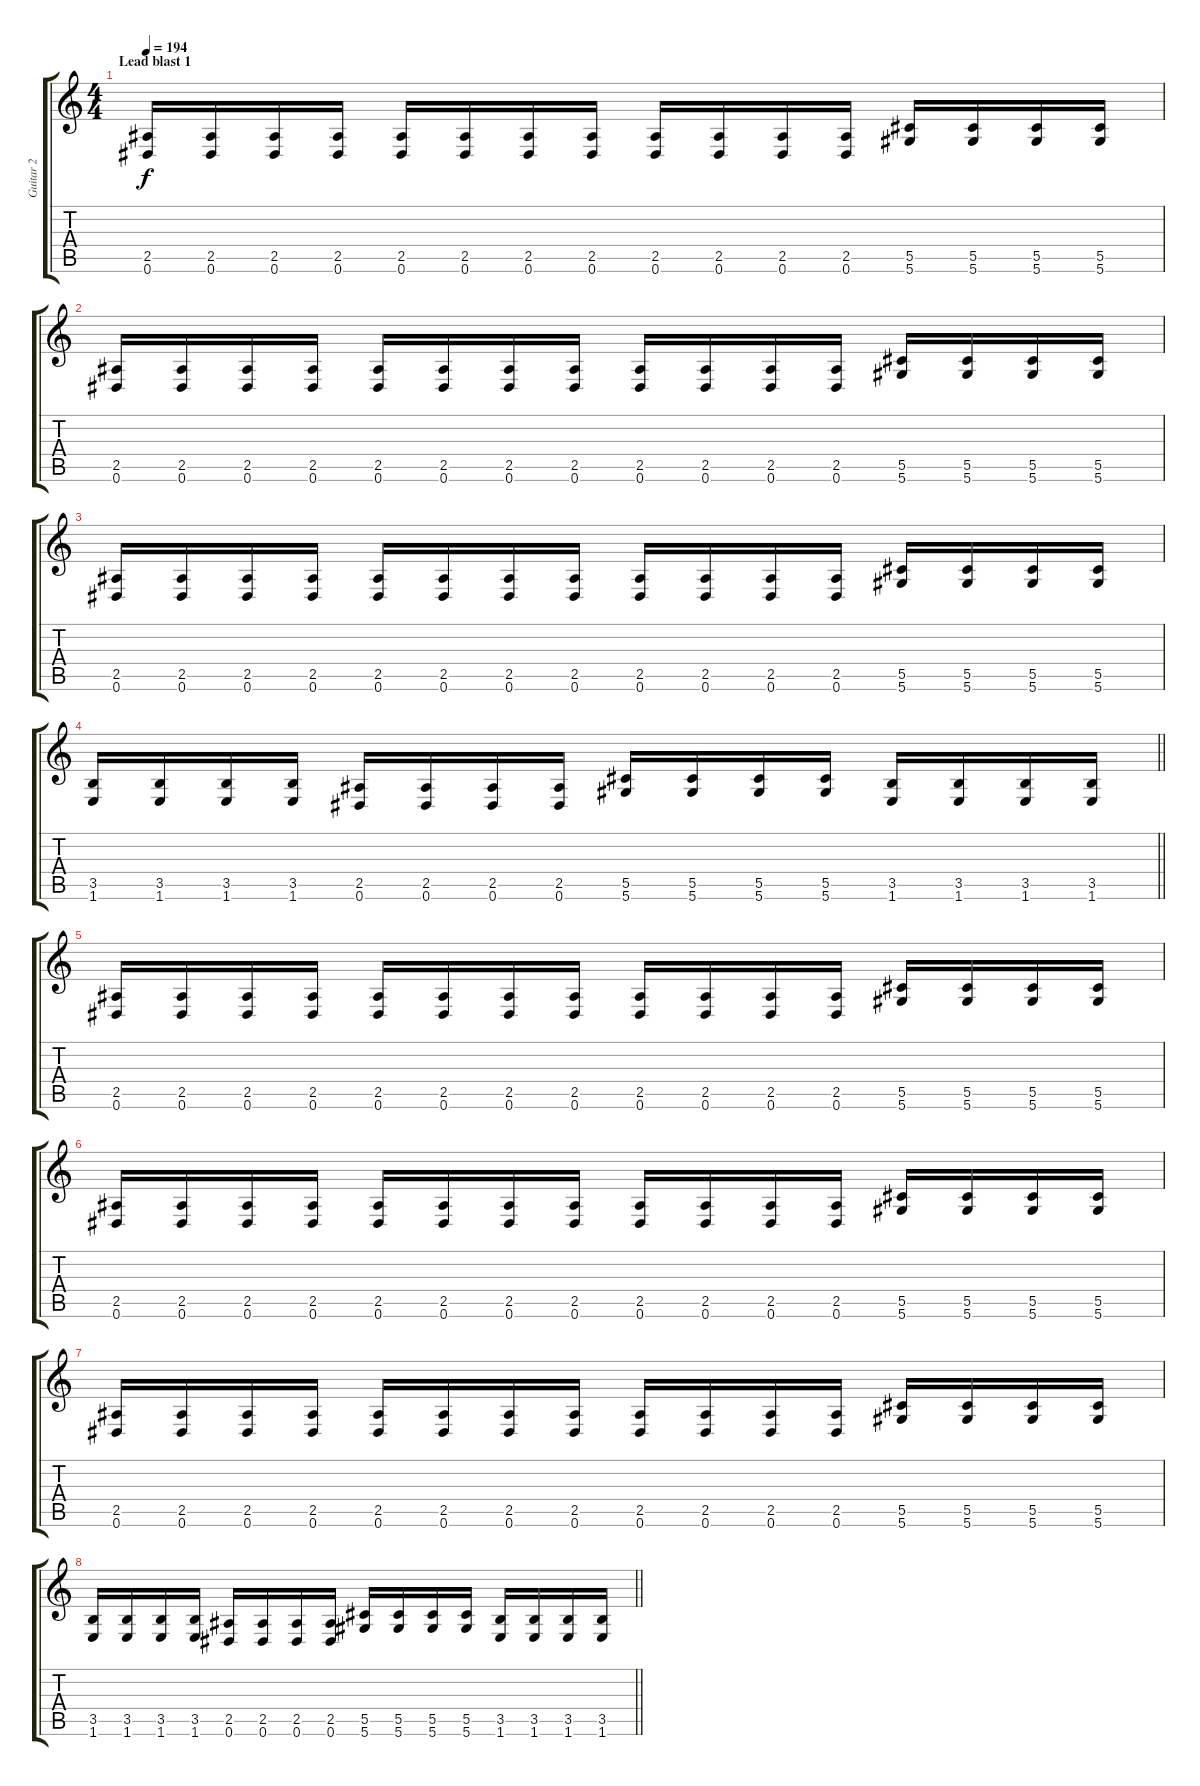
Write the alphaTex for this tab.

\track ("Guitar 2" "Guitar 2") {instrument overdrivenguitar}
\staff {score tabs}
\tuning (Eb4 Bb3 Gb3 Db3 Ab2 Eb2) {hide}
\ts (4 4)
\section ("" "Lead blast 1")
\tempo 194
\clef g2
\ks c
(2.5 0.6).16{dy f} (2.5 0.6).16 (2.5 0.6).16 (2.5 0.6).16 (2.5 0.6).16 (2.5 0.6).16 (2.5 0.6).16 (2.5 0.6).16 (2.5 0.6).16 (2.5 0.6).16 (2.5 0.6).16 (2.5 0.6).16 (5.5 5.6).16 (5.5 5.6).16 (5.5 5.6).16 (5.5 5.6).16 |
(2.5 0.6).16 (2.5 0.6).16 (2.5 0.6).16 (2.5 0.6).16 (2.5 0.6).16 (2.5 0.6).16 (2.5 0.6).16 (2.5 0.6).16 (2.5 0.6).16 (2.5 0.6).16 (2.5 0.6).16 (2.5 0.6).16 (5.5 5.6).16 (5.5 5.6).16 (5.5 5.6).16 (5.5 5.6).16 |
(2.5 0.6).16 (2.5 0.6).16 (2.5 0.6).16 (2.5 0.6).16 (2.5 0.6).16 (2.5 0.6).16 (2.5 0.6).16 (2.5 0.6).16 (2.5 0.6).16 (2.5 0.6).16 (2.5 0.6).16 (2.5 0.6).16 (5.5 5.6).16 (5.5 5.6).16 (5.5 5.6).16 (5.5 5.6).16 |
\barLineRight lightlight
(3.5 1.6).16 (3.5 1.6).16 (3.5 1.6).16 (3.5 1.6).16 (2.5 0.6).16 (2.5 0.6).16 (2.5 0.6).16 (2.5 0.6).16 (5.5 5.6).16 (5.5 5.6).16 (5.5 5.6).16 (5.5 5.6).16 (3.5 1.6).16 (3.5 1.6).16 (3.5 1.6).16 (3.5 1.6).16 |
(2.5 0.6).16 (2.5 0.6).16 (2.5 0.6).16 (2.5 0.6).16 (2.5 0.6).16 (2.5 0.6).16 (2.5 0.6).16 (2.5 0.6).16 (2.5 0.6).16 (2.5 0.6).16 (2.5 0.6).16 (2.5 0.6).16 (5.5 5.6).16 (5.5 5.6).16 (5.5 5.6).16 (5.5 5.6).16 |
(2.5 0.6).16 (2.5 0.6).16 (2.5 0.6).16 (2.5 0.6).16 (2.5 0.6).16 (2.5 0.6).16 (2.5 0.6).16 (2.5 0.6).16 (2.5 0.6).16 (2.5 0.6).16 (2.5 0.6).16 (2.5 0.6).16 (5.5 5.6).16 (5.5 5.6).16 (5.5 5.6).16 (5.5 5.6).16 |
(2.5 0.6).16 (2.5 0.6).16 (2.5 0.6).16 (2.5 0.6).16 (2.5 0.6).16 (2.5 0.6).16 (2.5 0.6).16 (2.5 0.6).16 (2.5 0.6).16 (2.5 0.6).16 (2.5 0.6).16 (2.5 0.6).16 (5.5 5.6).16 (5.5 5.6).16 (5.5 5.6).16 (5.5 5.6).16 |
\barLineRight lightlight
(3.5 1.6).16 (3.5 1.6).16 (3.5 1.6).16 (3.5 1.6).16 (2.5 0.6).16 (2.5 0.6).16 (2.5 0.6).16 (2.5 0.6).16 (5.5 5.6).16 (5.5 5.6).16 (5.5 5.6).16 (5.5 5.6).16 (3.5 1.6).16 (3.5 1.6).16 (3.5 1.6).16 (3.5 1.6).16
